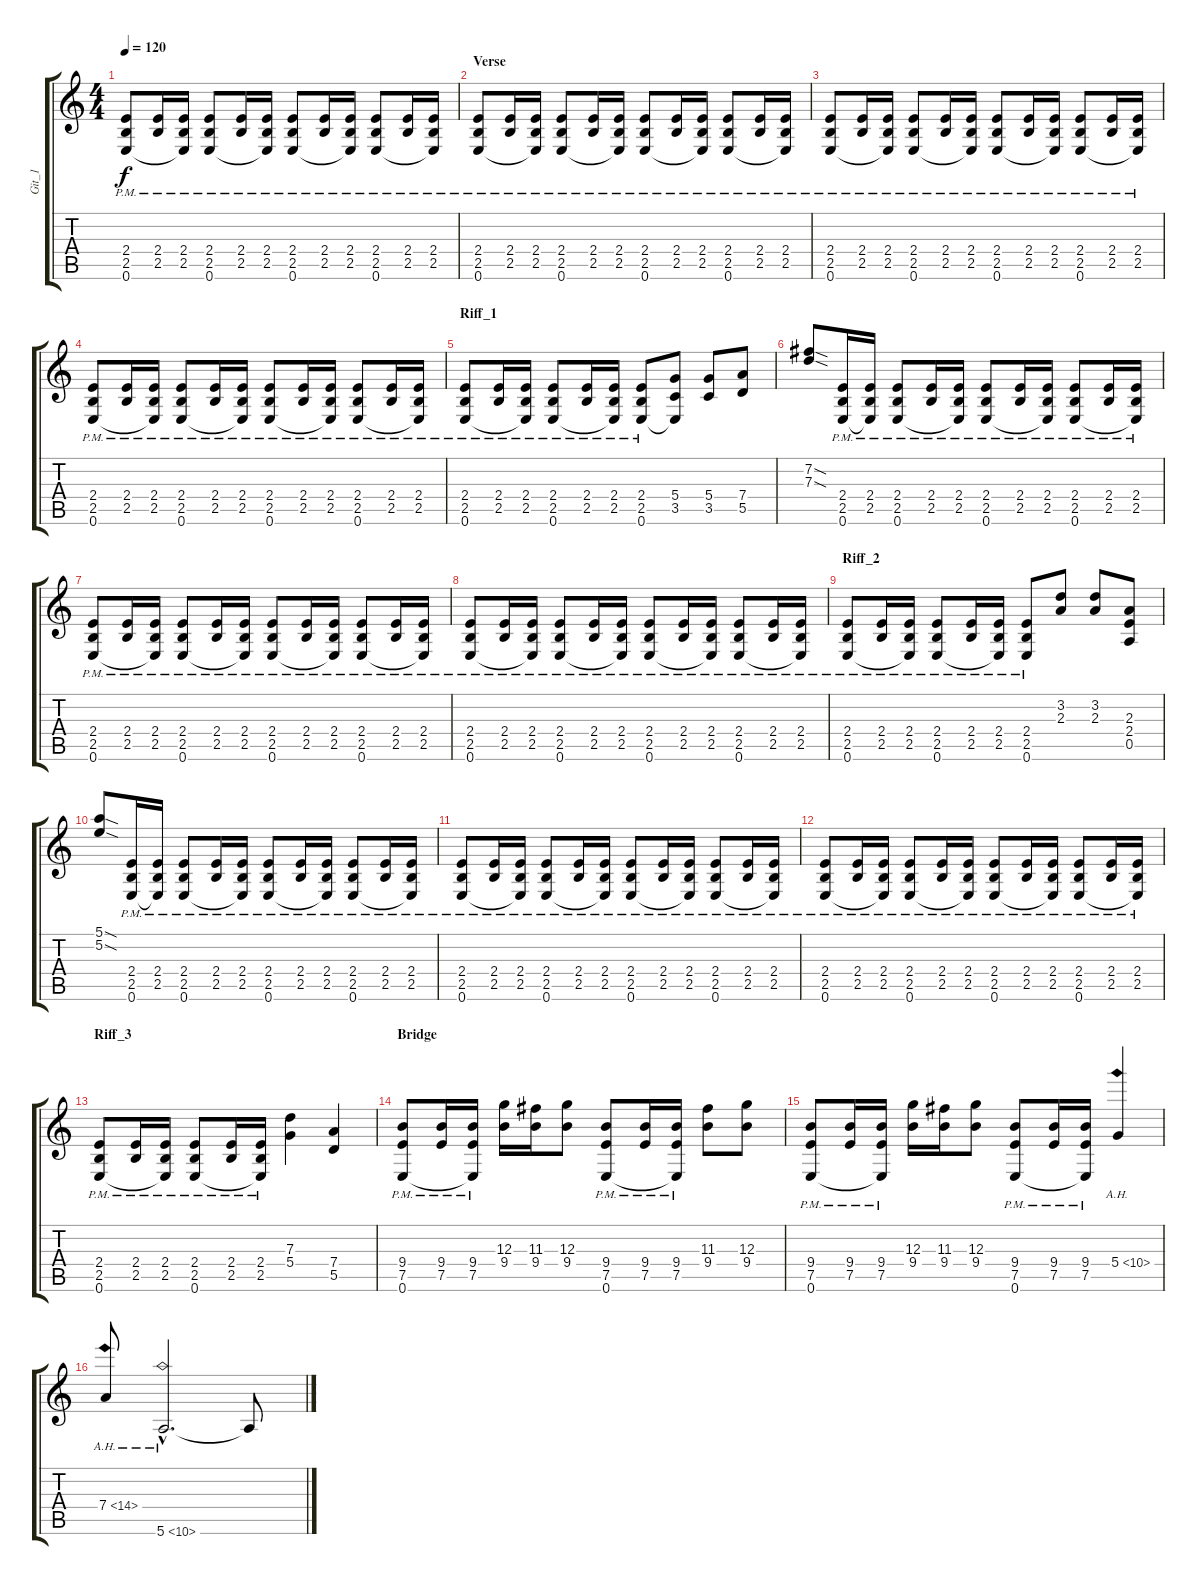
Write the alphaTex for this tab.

\track ("Git_1" "Git_1") {instrument distortionguitar}
\staff {score tabs}
\tuning (E4 B3 G3 D3 A2 E2) {hide}
\ts (4 4)
\tempo 120
\clef g2
\ks c
(2.4{pm} 2.5{pm} 0.6).8{dy f} (2.4{pm} 2.5{pm}).16 (2.4{pm} 2.5{pm} 0.6{t}).16 (2.4{pm} 2.5{pm} 0.6).8 (2.4{pm} 2.5{pm}).16 (2.4{pm} 2.5{pm} 0.6{t}).16 (2.4{pm} 2.5{pm} 0.6).8 (2.4{pm} 2.5{pm}).16 (2.4{pm} 2.5{pm} 0.6{t}).16 (2.4{pm} 2.5{pm} 0.6).8 (2.4{pm} 2.5{pm}).16 (2.4{pm} 2.5{pm} 0.6{t}).16 |
\section ("" "Verse")
(2.4{pm} 2.5{pm} 0.6).8 (2.4{pm} 2.5{pm}).16 (2.4{pm} 2.5{pm} 0.6{t}).16 (2.4{pm} 2.5{pm} 0.6).8 (2.4{pm} 2.5{pm}).16 (2.4{pm} 2.5{pm} 0.6{t}).16 (2.4{pm} 2.5{pm} 0.6).8 (2.4{pm} 2.5{pm}).16 (2.4{pm} 2.5{pm} 0.6{t}).16 (2.4{pm} 2.5{pm} 0.6).8 (2.4{pm} 2.5{pm}).16 (2.4{pm} 2.5{pm} 0.6{t}).16 |
(2.4{pm} 2.5{pm} 0.6).8 (2.4{pm} 2.5{pm}).16 (2.4{pm} 2.5{pm} 0.6{t}).16 (2.4{pm} 2.5{pm} 0.6).8 (2.4{pm} 2.5{pm}).16 (2.4{pm} 2.5{pm} 0.6{t}).16 (2.4{pm} 2.5{pm} 0.6).8 (2.4{pm} 2.5{pm}).16 (2.4{pm} 2.5{pm} 0.6{t}).16 (2.4{pm} 2.5{pm} 0.6).8 (2.4{pm} 2.5{pm}).16 (2.4{pm} 2.5{pm} 0.6{t}).16 |
(2.4{pm} 2.5{pm} 0.6).8 (2.4{pm} 2.5{pm}).16 (2.4{pm} 2.5{pm} 0.6{t}).16 (2.4{pm} 2.5{pm} 0.6).8 (2.4{pm} 2.5{pm}).16 (2.4{pm} 2.5{pm} 0.6{t}).16 (2.4{pm} 2.5{pm} 0.6).8 (2.4{pm} 2.5{pm}).16 (2.4{pm} 2.5{pm} 0.6{t}).16 (2.4{pm} 2.5{pm} 0.6).8 (2.4{pm} 2.5{pm}).16 (2.4{pm} 2.5{pm} 0.6{t}).16 |
\section ("" "Riff_1")
(2.4{pm} 2.5{pm} 0.6).8 (2.4{pm} 2.5{pm}).16 (2.4{pm} 2.5{pm} 0.6{t}).16 (2.4{pm} 2.5{pm} 0.6).8 (2.4{pm} 2.5{pm}).16 (2.4{pm} 2.5{pm} 0.6{t}).16 (2.4{pm} 2.5{pm} 0.6).8 (5.4 3.5 0.6{t}).8 (5.4 3.5).8 (7.4 5.5).8 |
(7.2{sod} 7.3{sod}).8 (2.4{pm} 2.5{pm} 0.6).16 (2.4{pm} 2.5{pm} 0.6{t}).16 (2.4{pm} 2.5{pm} 0.6).8 (2.4{pm} 2.5{pm}).16 (2.4{pm} 2.5{pm} 0.6{t}).16 (2.4{pm} 2.5{pm} 0.6).8 (2.4{pm} 2.5{pm}).16 (2.4{pm} 2.5{pm} 0.6{t}).16 (2.4{pm} 2.5{pm} 0.6).8 (2.4{pm} 2.5{pm}).16 (2.4{pm} 2.5{pm} 0.6{t}).16 |
(2.4{pm} 2.5{pm} 0.6).8 (2.4{pm} 2.5{pm}).16 (2.4{pm} 2.5{pm} 0.6{t}).16 (2.4{pm} 2.5{pm} 0.6).8 (2.4{pm} 2.5{pm}).16 (2.4{pm} 2.5{pm} 0.6{t}).16 (2.4{pm} 2.5{pm} 0.6).8 (2.4{pm} 2.5{pm}).16 (2.4{pm} 2.5{pm} 0.6{t}).16 (2.4{pm} 2.5{pm} 0.6).8 (2.4{pm} 2.5{pm}).16 (2.4{pm} 2.5{pm} 0.6{t}).16 |
(2.4{pm} 2.5{pm} 0.6).8 (2.4{pm} 2.5{pm}).16 (2.4{pm} 2.5{pm} 0.6{t}).16 (2.4{pm} 2.5{pm} 0.6).8 (2.4{pm} 2.5{pm}).16 (2.4{pm} 2.5{pm} 0.6{t}).16 (2.4{pm} 2.5{pm} 0.6).8 (2.4{pm} 2.5{pm}).16 (2.4{pm} 2.5{pm} 0.6{t}).16 (2.4{pm} 2.5{pm} 0.6).8 (2.4{pm} 2.5{pm}).16 (2.4{pm} 2.5{pm} 0.6{t}).16 |
\section ("" "Riff_2")
(2.4{pm} 2.5{pm} 0.6).8 (2.4{pm} 2.5{pm}).16 (2.4{pm} 2.5{pm} 0.6{t}).16 (2.4{pm} 2.5{pm} 0.6).8 (2.4{pm} 2.5{pm}).16 (2.4{pm} 2.5{pm} 0.6{t}).16 (2.4{pm} 2.5{pm} 0.6).8 (3.2 2.3).8 (3.2 2.3).8 (2.3 2.4 0.5).8 |
(5.1{sod} 5.2{sod}).8 (2.4{pm} 2.5{pm} 0.6).16 (2.4{pm} 2.5{pm} 0.6{t}).16 (2.4{pm} 2.5{pm} 0.6).8 (2.4{pm} 2.5{pm}).16 (2.4{pm} 2.5{pm} 0.6{t}).16 (2.4{pm} 2.5{pm} 0.6).8 (2.4{pm} 2.5{pm}).16 (2.4{pm} 2.5{pm} 0.6{t}).16 (2.4{pm} 2.5{pm} 0.6).8 (2.4{pm} 2.5{pm}).16 (2.4{pm} 2.5{pm} 0.6{t}).16 |
(2.4{pm} 2.5{pm} 0.6).8 (2.4{pm} 2.5{pm}).16 (2.4{pm} 2.5{pm} 0.6{t}).16 (2.4{pm} 2.5{pm} 0.6).8 (2.4{pm} 2.5{pm}).16 (2.4{pm} 2.5{pm} 0.6{t}).16 (2.4{pm} 2.5{pm} 0.6).8 (2.4{pm} 2.5{pm}).16 (2.4{pm} 2.5{pm} 0.6{t}).16 (2.4{pm} 2.5{pm} 0.6).8 (2.4{pm} 2.5{pm}).16 (2.4{pm} 2.5{pm} 0.6{t}).16 |
(2.4{pm} 2.5{pm} 0.6).8 (2.4{pm} 2.5{pm}).16 (2.4{pm} 2.5{pm} 0.6{t}).16 (2.4{pm} 2.5{pm} 0.6).8 (2.4{pm} 2.5{pm}).16 (2.4{pm} 2.5{pm} 0.6{t}).16 (2.4{pm} 2.5{pm} 0.6).8 (2.4{pm} 2.5{pm}).16 (2.4{pm} 2.5{pm} 0.6{t}).16 (2.4{pm} 2.5{pm} 0.6).8 (2.4{pm} 2.5{pm}).16 (2.4{pm} 2.5{pm} 0.6{t}).16 |
\section ("" "Riff_3")
(2.4{pm} 2.5{pm} 0.6).8 (2.4{pm} 2.5{pm}).16 (2.4{pm} 2.5{pm} 0.6{t}).16 (2.4{pm} 2.5{pm} 0.6).8 (2.4{pm} 2.5{pm}).16 (2.4{pm} 2.5{pm} 0.6{t}).16 (7.3 5.4).4 (7.4 5.5).4 |
\section ("" "Bridge")
(9.4{pm} 7.5{pm} 0.6).8 (9.4{pm} 7.5{pm}).16 (9.4{pm} 7.5{pm} 0.6{t}).16 (12.3 9.4).16 (11.3 9.4).16 (12.3 9.4).8 (9.4{pm} 7.5{pm} 0.6).8 (9.4{pm} 7.5{pm}).16 (9.4{pm} 7.5{pm} 0.6{t}).16 (11.3 9.4).8 (12.3 9.4).8 |
(9.4{pm} 7.5{pm} 0.6).8 (9.4{pm} 7.5{pm}).16 (9.4{pm} 7.5{pm} 0.6{t}).16 (12.3 9.4).16 (11.3 9.4).16 (12.3 9.4).8 (9.4{pm} 7.5{pm} 0.6).8 (9.4{pm} 7.5{pm}).16 (9.4{pm} 7.5{pm} 0.6{t}).16 5.4{ah 5}.4 |
7.4{ah 7}.8 5.6{ah 5 hac}.2{d} 5.6{t}.8
